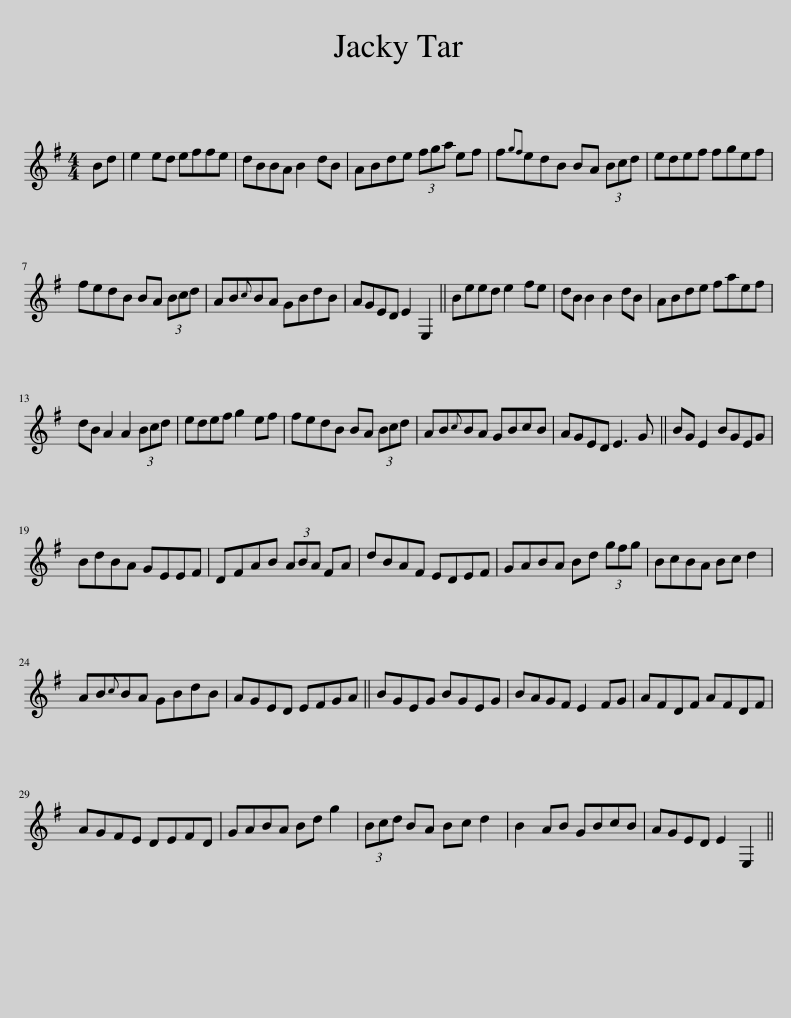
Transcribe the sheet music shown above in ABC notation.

X:1
L:1/8
M:4/4
I:linebreak $
K:Emin
V:1 treble
V:1
 Bd | e2 ed effe | dBBA B2 dB | ABde (3fga ef | f{gf}edB BA (3Bcd | %5
 edef fgef |$ fedB BA (3Bcd | AB{c}BA GBdB | AGED E2 E,2 || Beed e2 fe | %10
 dB B2 B2 dB | ABde faef |$ dB A2 A2 (3Bcd | edef g2 ef | fedB BA (3Bcd | %15
 AB{c}BA GBcB | AGED E3 G || BG E2 BGEG |$ BdBA GEEF | DFAB (3ABA FA | %20
 dBAF EDEF | GABA Bd (3gfg | BcBA Bc d2 |$ AB{c}BA GBdB | AGED EFGA || %25
 BGEG BGEG | BAGF E2 FG | AFDF AFDF |$ AGFE DEFD | GABA Bd g2 | %30
 (3Bcd BA Bc d2 | B2 AB GBcB | AGED E2 E,2 || %33
